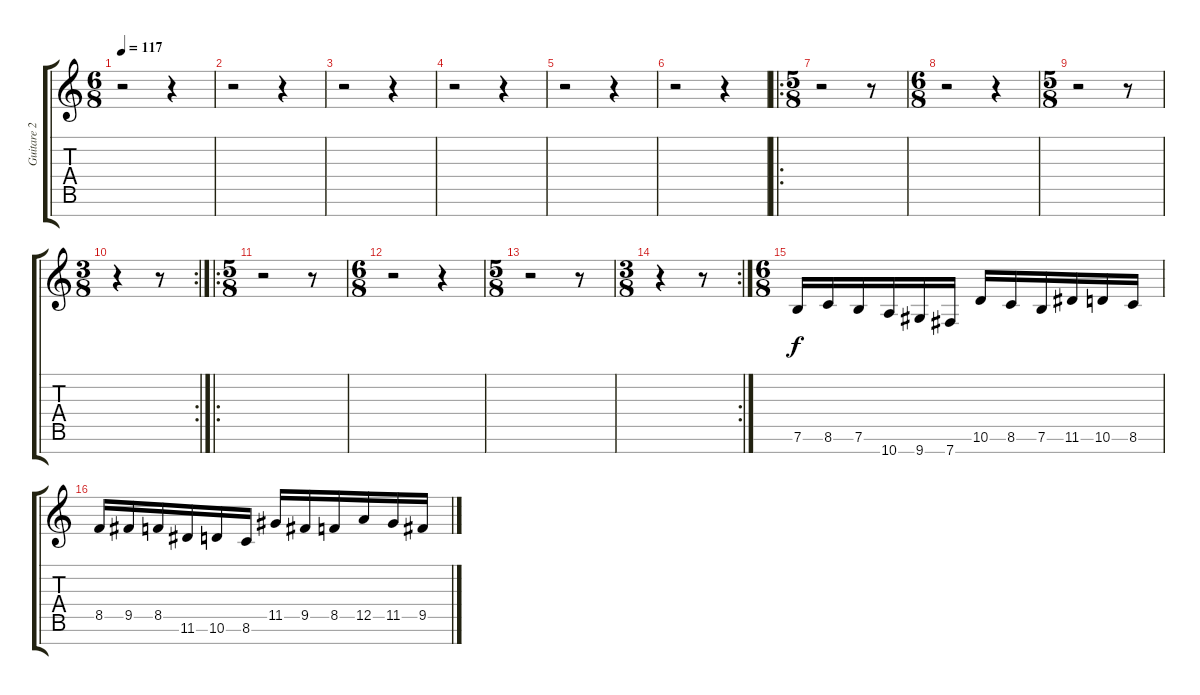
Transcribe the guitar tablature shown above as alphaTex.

\track ("Guitare 2" "Guitare 2") {instrument distortionguitar}
\staff {score tabs}
\tuning (E4 B3 G3 D3 A2 E2 B1) {hide}
\ts (6 8)
\tempo 117
\clef g2
\ks c
r.2{dy f} r.4 |
r.2 r.4 |
r.2 r.4 |
r.2 r.4 |
r.2 r.4 |
r.2 r.4 |
\ro
\ts (5 8)
r.2 r.8 |
\ts (6 8)
r.2 r.4 |
\ts (5 8)
r.2 r.8 |
\rc 2
\ts (3 8)
r.4 r.8 |
\ro
\ts (5 8)
r.2 r.8 |
\ts (6 8)
r.2 r.4 |
\ts (5 8)
r.2 r.8 |
\rc 2
\ts (3 8)
r.4 r.8 |
\ts (6 8)
7.6.16 8.6.16 7.6.16 10.7.16 9.7.16 7.7.16 10.6.16 8.6.16 7.6.16 11.6.16 10.6.16 8.6.16 |
8.5.16 9.5.16 8.5.16 11.6.16 10.6.16 8.6.16 11.5.16 9.5.16 8.5.16 12.5.16 11.5.16 9.5.16
